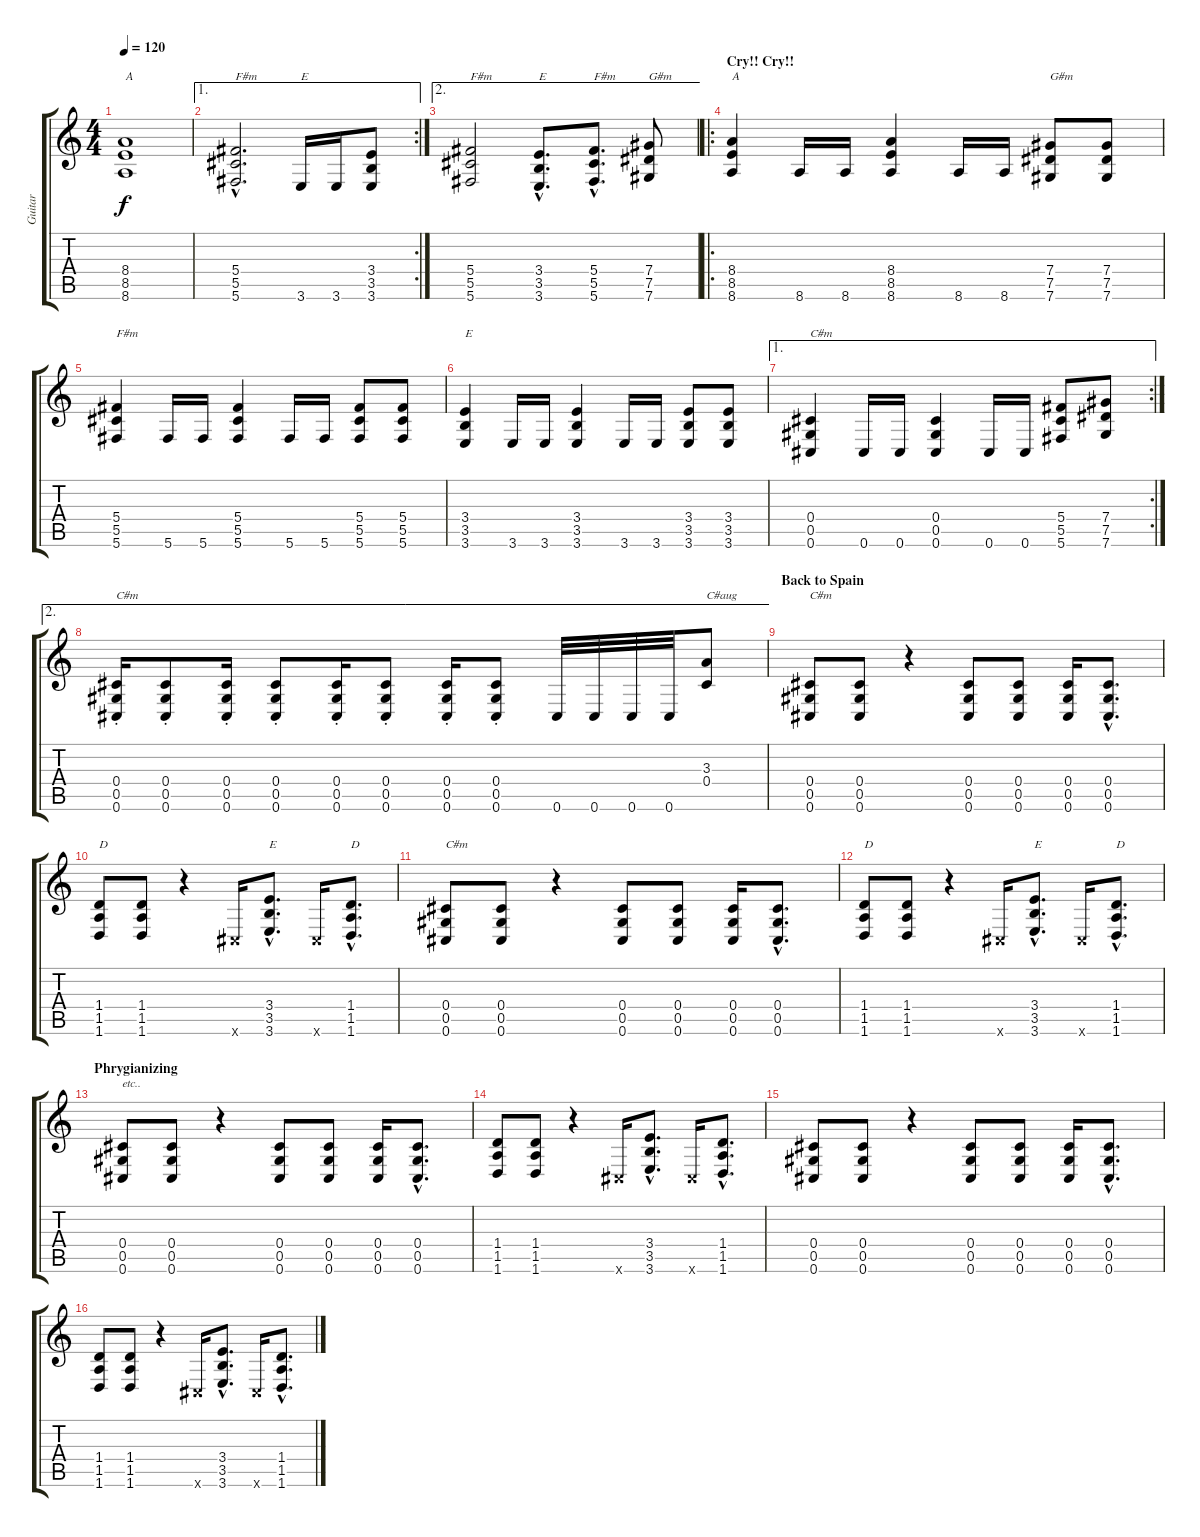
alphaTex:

\track ("Guitar" "Guitar") {instrument distortionguitar}
\staff {score tabs}
\tuning (Eb4 Bb3 Gb3 Db3 Ab2 Db2) {hide}
\ts (4 4)
\tempo 120
\clef g2
\ks c
(8.4 8.5 8.6).1{txt "A" dy f} |
\ae 1
\rc 2
(5.4{hac} 5.5{hac} 5.6{hac}).2{d txt "F#m"} 3.6.16{txt "E"} 3.6.16 (3.4 3.5 3.6).8 |
\ae 2
(5.4 5.5 5.6).2{txt "F#m"} (3.4{hac} 3.5{hac} 3.6{hac}).8{d txt "E"} (5.4{hac} 5.5{hac} 5.6{hac}).8{d txt "F#m"} (7.4 7.5 7.6).8{txt "G#m"} |
\ro
\section ("" "Cry!! Cry!!")
(8.4 8.5 8.6).4{txt "A"} 8.6.16 8.6.16 (8.4 8.5 8.6).4 8.6.16 8.6.16 (7.4 7.5 7.6).8{txt "G#m"} (7.4 7.5 7.6).8 |
(5.4 5.5 5.6).4{txt "F#m"} 5.6.16 5.6.16 (5.4 5.5 5.6).4 5.6.16 5.6.16 (5.4 5.5 5.6).8 (5.4 5.5 5.6).8 |
(3.4 3.5 3.6).4{txt "E"} 3.6.16 3.6.16 (3.4 3.5 3.6).4 3.6.16 3.6.16 (3.4 3.5 3.6).8 (3.4 3.5 3.6).8 |
\ae 1
\rc 2
(0.4 0.5 0.6).4{txt "C#m"} 0.6.16 0.6.16 (0.4 0.5 0.6).4 0.6.16 0.6.16 (5.4 5.5 5.6).8 (7.4 7.5 7.6).8 |
\ae 2
(0.4{st} 0.5{st} 0.6{st}).16{txt "C#m"} (0.4{st} 0.5{st} 0.6{st}).8 (0.4{st} 0.5{st} 0.6{st}).16 (0.4{st} 0.5{st} 0.6{st}).8 (0.4{st} 0.5{st} 0.6{st}).16 (0.4{st} 0.5{st} 0.6{st}).8 (0.4{st} 0.5{st} 0.6{st}).16 (0.4{st} 0.5{st} 0.6{st}).8 0.6.32 0.6.32 0.6.32 0.6.32 (3.3 0.4).8{txt "C#aug"} |
\section ("" "Back to Spain")
(0.4 0.5 0.6).8{txt "C#m"} (0.4 0.5 0.6).8 r.4 (0.4 0.5 0.6).8 (0.4 0.5 0.6).8 (0.4 0.5 0.6).16 (0.4{hac} 0.5{hac} 0.6{hac}).8{d} |
(1.4 1.5 1.6).8{txt "D"} (1.4 1.5 1.6).8 r.4 0.6{x}.16 (3.4{hac} 3.5{hac} 3.6{hac}).8{d txt "E"} 0.6{x}.16 (1.4{hac} 1.5{hac} 1.6{hac}).8{d txt "D"} |
(0.4 0.5 0.6).8{txt "C#m"} (0.4 0.5 0.6).8 r.4 (0.4 0.5 0.6).8 (0.4 0.5 0.6).8 (0.4 0.5 0.6).16 (0.4{hac} 0.5{hac} 0.6{hac}).8{d} |
(1.4 1.5 1.6).8{txt "D"} (1.4 1.5 1.6).8 r.4 0.6{x}.16 (3.4{hac} 3.5{hac} 3.6{hac}).8{d txt "E"} 0.6{x}.16 (1.4{hac} 1.5{hac} 1.6{hac}).8{d txt "D"} |
\section ("" "Phrygianizing")
(0.4 0.5 0.6).8{txt "etc.."} (0.4 0.5 0.6).8 r.4 (0.4 0.5 0.6).8 (0.4 0.5 0.6).8 (0.4 0.5 0.6).16 (0.4{hac} 0.5{hac} 0.6{hac}).8{d} |
(1.4 1.5 1.6).8 (1.4 1.5 1.6).8 r.4 0.6{x}.16 (3.4{hac} 3.5{hac} 3.6{hac}).8{d} 0.6{x}.16 (1.4{hac} 1.5{hac} 1.6{hac}).8{d} |
(0.4 0.5 0.6).8 (0.4 0.5 0.6).8 r.4 (0.4 0.5 0.6).8 (0.4 0.5 0.6).8 (0.4 0.5 0.6).16 (0.4{hac} 0.5{hac} 0.6{hac}).8{d} |
(1.4 1.5 1.6).8 (1.4 1.5 1.6).8 r.4 0.6{x}.16 (3.4{hac} 3.5{hac} 3.6{hac}).8{d} 0.6{x}.16 (1.4{hac} 1.5{hac} 1.6{hac}).8{d}
